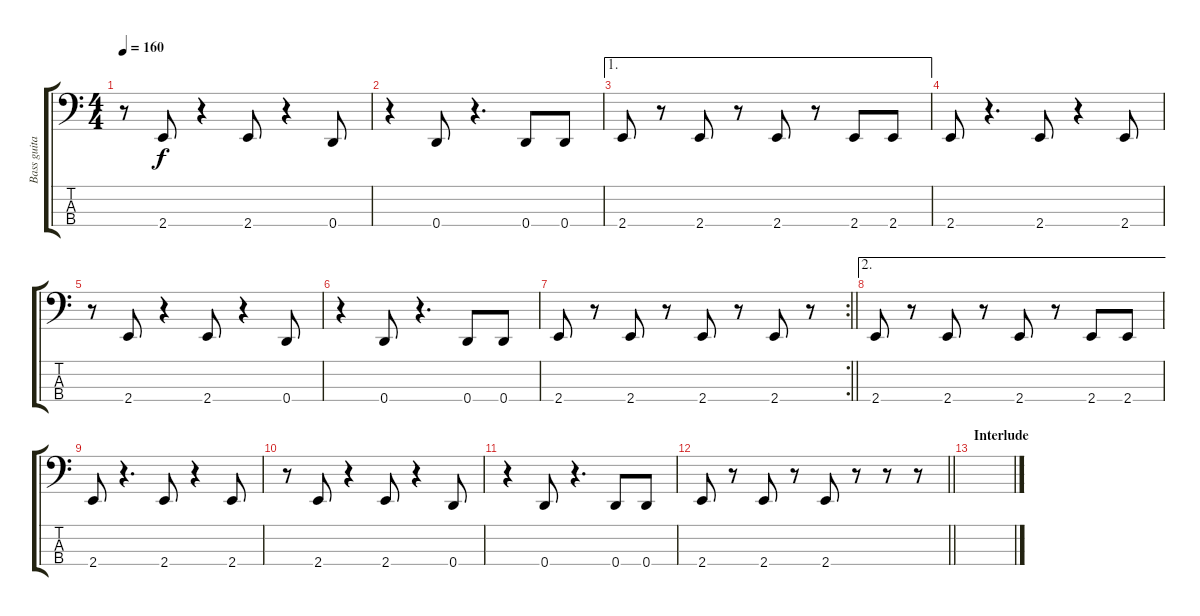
\track ("Bass guitar" "Bass guita") {instrument electricbassfinger}
\staff {score tabs}
\tuning (G2 D2 A1 D1) {hide}
\ts (4 4)
\tempo 160
\clef f4
\ks c
r.8{dy f} 2.4.8 r.4 2.4.8 r.4 0.4.8 |
r.4 0.4.8 r.4{d} 0.4.8 0.4.8 |
\ae 1
2.4.8 r.8 2.4.8 r.8 2.4.8 r.8 2.4.8 2.4.8 |
2.4.8 r.4{d} 2.4.8 r.4 2.4.8 |
r.8 2.4.8 r.4 2.4.8 r.4 0.4.8 |
r.4 0.4.8 r.4{d} 0.4.8 0.4.8 |
\rc 2
\barLineRight lightlight
2.4.8 r.8 2.4.8 r.8 2.4.8 r.8 2.4.8 r.8 |
\ae 2
2.4.8 r.8 2.4.8 r.8 2.4.8 r.8 2.4.8 2.4.8 |
2.4.8 r.4{d} 2.4.8 r.4 2.4.8 |
r.8 2.4.8 r.4 2.4.8 r.4 0.4.8 |
r.4 0.4.8 r.4{d} 0.4.8 0.4.8 |
\barLineRight lightlight
2.4.8 r.8 2.4.8 r.8 2.4.8 r.8 r.8 r.8 |
\section ("" "Interlude")
